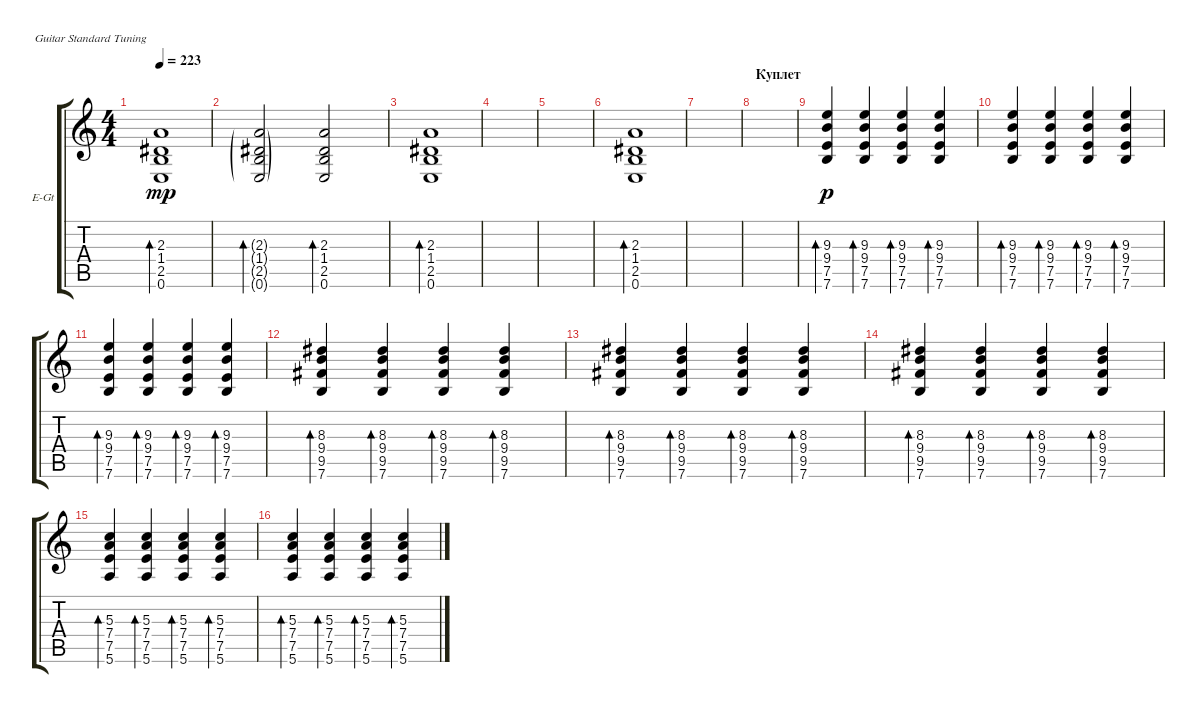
\defaultSystemsLayout 4
\bracketExtendMode groupsimilarinstruments
\firstSystemTrackNameOrientation horizontal
\otherSystemsTrackNameOrientation horizontal
\track ("Electric Guitar" "E-Gt") {instrument electricguitarclean}
\staff {score tabs}
\tuning (E4 B3 G3 D3 A2 E2)
\ts (4 4)
\tempo 223
\clef g2
\ks c
(2.3 1.4 2.5 0.6).1{bd 104 dy mp} |
(2.3{g} 1.4{g} 2.5{g} 0.6{g}).2{bd 104} (2.3 1.4 2.5 0.6).2{bd 104} |
(2.3 1.4 2.5 0.6).1{bd 104} |
|
|
(2.3 1.4 2.5 0.6).1{bd 104} |
|
\section ("" "Куплет")
\scale
0.333333 |
\scale
0.333333 (7.6 7.5 9.4 9.3).4{bd 67 dy p} (7.6 7.5 9.4 9.3).4{bd 67} (7.6 7.5 9.4 9.3).4{bd 67} (7.6 7.5 9.4 9.3).4{bd 67} |
\scale
0.333333 (7.6 7.5 9.4 9.3).4{bd 67} (7.6 7.5 9.4 9.3).4{bd 67} (7.6 7.5 9.4 9.3).4{bd 67} (7.6 7.5 9.4 9.3).4{bd 67} |
\scale
0.333333 (7.6 7.5 9.4 9.3).4{bd 67} (7.6 7.5 9.4 9.3).4{bd 67} (7.6 7.5 9.4 9.3).4{bd 67} (7.6 7.5 9.4 9.3).4{bd 67} |
\scale
0.333333 (7.6 9.5 9.4 8.3).4{bd 67} (7.6 9.5 9.4 8.3).4{bd 67} (7.6 9.5 9.4 8.3).4{bd 67} (7.6 9.5 9.4 8.3).4{bd 67} |
\scale
0.333333 (7.6 9.5 9.4 8.3).4{bd 67} (7.6 9.5 9.4 8.3).4{bd 67} (7.6 9.5 9.4 8.3).4{bd 67} (7.6 9.5 9.4 8.3).4{bd 67} |
\scale
0.333333 (7.6 9.5 9.4 8.3).4{bd 67} (7.6 9.5 9.4 8.3).4{bd 67} (7.6 9.5 9.4 8.3).4{bd 67} (7.6 9.5 9.4 8.3).4{bd 67} |
\scale
0.333333 (5.6 7.5 7.4 5.3).4{bd 65} (5.6 7.5 7.4 5.3).4{bd 65} (5.6 7.5 7.4 5.3).4{bd 65} (5.6 7.5 7.4 5.3).4{bd 65} |
\scale
0.333333 (5.6 7.5 7.4 5.3).4{bd 65} (5.6 7.5 7.4 5.3).4{bd 65} (5.6 7.5 7.4 5.3).4{bd 65} (5.6 7.5 7.4 5.3).4{bd 65}
